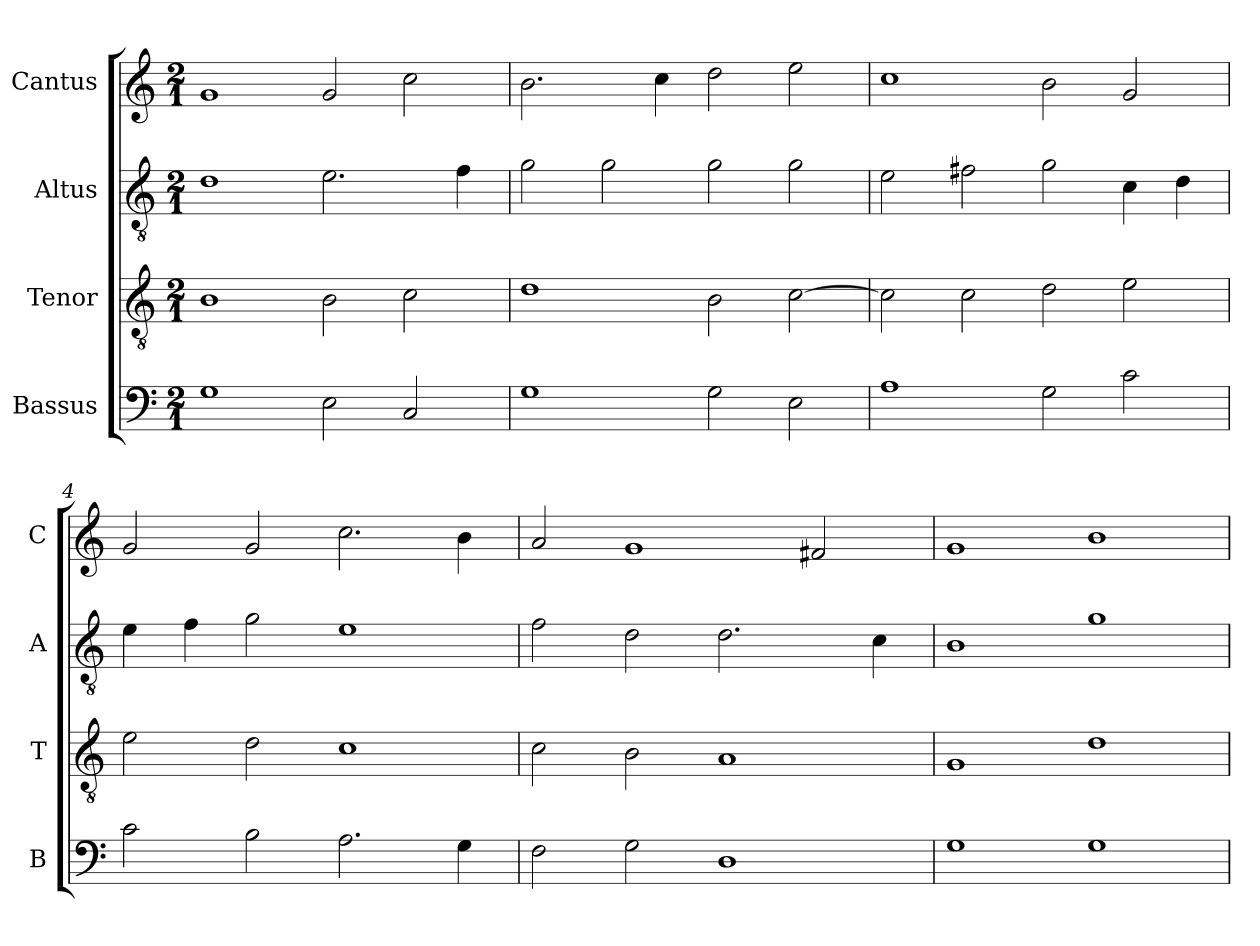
**kern	**kern	**kern	**kern
*part4	*part3	*part2	*part1
*staff4	*staff3	*staff2	*staff1
*I"Bassus	*I"Tenor	*I"Altus	*I"Cantus
*I'B	*I'T	*I'A	*I'C
*clefF4	*clefGv2	*clefGv2	*clefG2
*k[]	*k[]	*k[]	*k[]
*M2/1	*M2/1	*M2/1	*M2/1
=1	=1	=1	=1
1G	1B	1d	1g
2E	2B	2.e	2g
2C	2c	.	2cc
.	.	4f	.
=2	=2	=2	=2
1G	1d	2g	2.b
.	.	2g	.
.	.	.	4cc
2G	2B	2g	2dd
2E	[2c	2g	2ee
=3	=3	=3	=3
1A	2c]	2e	1cc
.	2c	2f#X	.
2G	2d	2g	2b
2c	2e	4c	2g
.	.	4d	.
=4	=4	=4	=4
2c	2e	4e	2g
.	.	4f	.
2B	2d	2g	2g
2.A	1c	1e	2.cc
4G	.	.	4b
=5	=5	=5	=5
2F	2c	2f	2a
2G	2B	2d	1g
1D	1A	2.d	.
.	.	.	2f#X
.	.	4c	.
=6	=6	=6	=6
1G	1G	1B	1g
1G	1d	1g	1b
=	=	=	=
*-	*-	*-	*-
